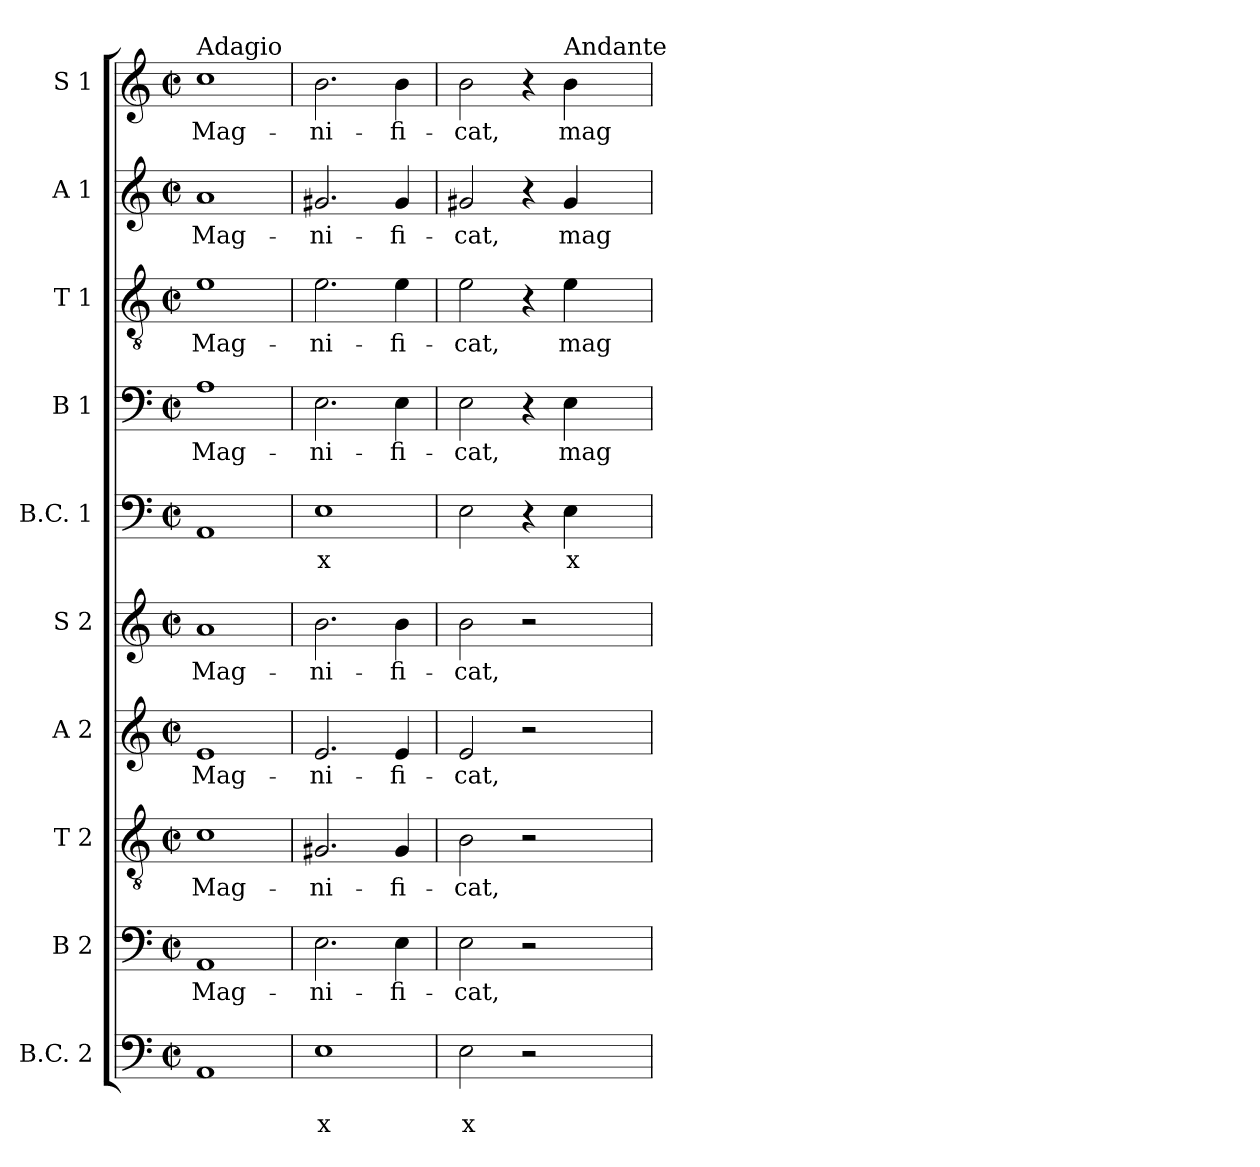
**kern	**text	**text	**kern	**text	**kern	**text	**kern	**text	**kern	**text	**kern	**text	**kern	**text	**kern	**text	**kern	**text	**kern	**text
*part10	*part10	*part10	*part9	*part9	*part8	*part8	*part7	*part7	*part6	*part6	*part5	*part5	*part4	*part4	*part3	*part3	*part2	*part2	*part1	*part1
*staff10	*staff10	*staff10	*staff9	*staff9	*staff8	*staff8	*staff7	*staff7	*staff6	*staff6	*staff5	*staff5	*staff4	*staff4	*staff3	*staff3	*staff2	*staff2	*staff1	*staff1
*I"B.C. 2	*	*	*I"B 2	*	*I"T 2	*	*I"A 2	*	*I"S 2	*	*I"B.C. 1	*	*I"B 1	*	*I"T 1	*	*I"A 1	*	*I"S 1	*
*I'BC2	*	*	*I'B2	*	*I'T2	*	*I'A2	*	*I'S2	*	*I'BC1	*	*I'B1	*	*I'T1	*	*I'A1	*	*I'S1	*
*clefF4	*	*	*clefF4	*	*clefGv2	*	*clefG2	*	*clefG2	*	*clefF4	*	*clefF4	*	*clefGv2	*	*clefG2	*	*clefG2	*
*k[]	*	*	*k[]	*	*k[]	*	*k[]	*	*k[]	*	*k[]	*	*k[]	*	*k[]	*	*k[]	*	*k[]	*
*C:	*	*	*C:	*	*C:	*	*C:	*	*C:	*	*C:	*	*C:	*	*C:	*	*C:	*	*C:	*
*M2/2	*	*	*M2/2	*	*M2/2	*	*M2/2	*	*M2/2	*	*M2/2	*	*M2/2	*	*M2/2	*	*M2/2	*	*M2/2	*
*met(c|)	*	*	*met(c|)	*	*met(c|)	*	*met(c|)	*	*met(c|)	*	*met(c|)	*	*met(c|)	*	*met(c|)	*	*met(c|)	*	*met(c|)	*
=1	=1	=1	=1	=1	=1	=1	=1	=1	=1	=1	=1	=1	=1	=1	=1	=1	=1	=1	=1	=1
!	!	!	!	!LO:LY:b	!	!	!	!	!	!	!	!	!	!	!	!	!	!	!	!
!	!	!	!	!	!	!LO:LY:b	!	!	!	!	!	!	!	!	!	!	!	!	!	!
!	!	!	!	!	!	!	!	!LO:LY:b	!	!	!	!	!	!	!	!	!	!	!	!
!	!	!	!	!	!	!	!	!	!	!LO:LY:b	!	!	!	!	!	!	!	!	!	!
!	!	!	!	!	!	!	!	!	!	!	!	!	!	!LO:LY:b	!	!	!	!	!	!
!	!	!	!	!	!	!	!	!	!	!	!	!	!	!	!	!LO:LY:b	!	!	!	!
!	!	!	!	!	!	!	!	!	!	!	!	!	!	!	!	!	!	!LO:LY:b	!	!
!	!	!	!	!	!	!	!	!	!	!	!	!	!	!	!	!	!	!	!LO:TX:a:t=Adagio	!
!	!	!	!	!	!	!	!	!	!	!	!	!	!	!	!	!	!	!	!	!LO:LY:b
1AA	.	.	1AA	Mag-	1c	Mag-	1e	Mag-	1a	Mag-	1AA	.	1A	Mag-	1e	Mag-	1a	Mag-	1cc	Mag-
=2	=2	=2	=2	=2	=2	=2	=2	=2	=2	=2	=2	=2	=2	=2	=2	=2	=2	=2	=2	=2
!	!	!LO:LY:b	!	!	!	!	!	!	!	!	!	!	!	!	!	!	!	!	!	!
!	!	!	!	!LO:LY:b	!	!	!	!	!	!	!	!	!	!	!	!	!	!	!	!
!	!	!	!	!	!	!LO:LY:b	!	!	!	!	!	!	!	!	!	!	!	!	!	!
!	!	!	!	!	!	!	!	!LO:LY:b	!	!	!	!	!	!	!	!	!	!	!	!
!	!	!	!	!	!	!	!	!	!	!LO:LY:b	!	!	!	!	!	!	!	!	!	!
!	!	!	!	!	!	!	!	!	!	!	!	!LO:LY:b	!	!	!	!	!	!	!	!
!	!	!	!	!	!	!	!	!	!	!	!	!	!	!LO:LY:b	!	!	!	!	!	!
!	!	!	!	!	!	!	!	!	!	!	!	!	!	!	!	!LO:LY:b	!	!	!	!
!	!	!	!	!	!	!	!	!	!	!	!	!	!	!	!	!	!	!LO:LY:b	!	!
!	!	!	!	!	!	!	!	!	!	!	!	!	!	!	!	!	!	!	!	!LO:LY:b
1E	.	x	2.E\	-ni-	2.G#X/	-ni-	2.e/	-ni-	2.b\	-ni-	1E	x	2.E\	-ni-	2.e\	-ni-	2.g#X/	-ni-	2.b\	-ni-
!	!	!	!	!LO:LY:b	!	!	!	!	!	!	!	!	!	!	!	!	!	!	!	!
!	!	!	!	!	!	!LO:LY:b	!	!	!	!	!	!	!	!	!	!	!	!	!	!
!	!	!	!	!	!	!	!	!LO:LY:b	!	!	!	!	!	!	!	!	!	!	!	!
!	!	!	!	!	!	!	!	!	!	!LO:LY:b	!	!	!	!	!	!	!	!	!	!
!	!	!	!	!	!	!	!	!	!	!	!	!	!	!LO:LY:b	!	!	!	!	!	!
!	!	!	!	!	!	!	!	!	!	!	!	!	!	!	!	!LO:LY:b	!	!	!	!
!	!	!	!	!	!	!	!	!	!	!	!	!	!	!	!	!	!	!LO:LY:b	!	!
!	!	!	!	!	!	!	!	!	!	!	!	!	!	!	!	!	!	!	!	!LO:LY:b
.	.	.	4E\	-fi-	4G#/	-fi-	4e/	-fi-	4b\	-fi-	.	.	4E\	-fi-	4e\	-fi-	4g#/	-fi-	4b\	-fi-
=3	=3	=3	=3	=3	=3	=3	=3	=3	=3	=3	=3	=3	=3	=3	=3	=3	=3	=3	=3	=3
!	!	!LO:LY:b	!	!	!	!	!	!	!	!	!	!	!	!	!	!	!	!	!	!
!	!	!	!	!LO:LY:b	!	!	!	!	!	!	!	!	!	!	!	!	!	!	!	!
!	!	!	!	!	!	!LO:LY:b	!	!	!	!	!	!	!	!	!	!	!	!	!	!
!	!	!	!	!	!	!	!	!LO:LY:b	!	!	!	!	!	!	!	!	!	!	!	!
!	!	!	!	!	!	!	!	!	!	!LO:LY:b	!	!	!	!	!	!	!	!	!	!
!	!	!	!	!	!	!	!	!	!	!	!	!	!	!LO:LY:b	!	!	!	!	!	!
!	!	!	!	!	!	!	!	!	!	!	!	!	!	!	!	!LO:LY:b	!	!	!	!
!	!	!	!	!	!	!	!	!	!	!	!	!	!	!	!	!	!	!LO:LY:b	!	!
!	!	!	!	!	!	!	!	!	!	!	!	!	!	!	!	!	!	!	!	!LO:LY:b
2E\	.	x	2E\	-cat,	2B\	-cat,	2e/	-cat,	2b\	-cat,	2E\	.	2E\	-cat,	2e\	-cat,	2g#X/	-cat,	2b\	-cat,
2r	.	.	2r	.	2r	.	2r	.	2r	.	4r	.	4r	.	4r	.	4r	.	4r	.
!	!	!	!	!	!	!	!	!	!	!	!	!LO:LY:b	!	!	!	!	!	!	!	!
!	!	!	!	!	!	!	!	!	!	!	!	!	!	!LO:LY:b	!	!	!	!	!	!
!	!	!	!	!	!	!	!	!	!	!	!	!	!	!	!	!LO:LY:b	!	!	!	!
!	!	!	!	!	!	!	!	!	!	!	!	!	!	!	!	!	!	!LO:LY:b	!	!
!	!	!	!	!	!	!	!	!	!	!	!	!	!	!	!	!	!	!	!LO:TX:a:t=Andante	!
!	!	!	!	!	!	!	!	!	!	!	!	!	!	!	!	!	!	!	!	!LO:LY:b
.	.	.	.	.	.	.	.	.	.	.	4E\	x	4E\	mag-	4e\	mag-	4g#/	mag-	4b\	mag-
=	=	=	=	=	=	=	=	=	=	=	=	=	=	=	=	=	=	=	=	=
*-	*-	*-	*-	*-	*-	*-	*-	*-	*-	*-	*-	*-	*-	*-	*-	*-	*-	*-	*-	*-
